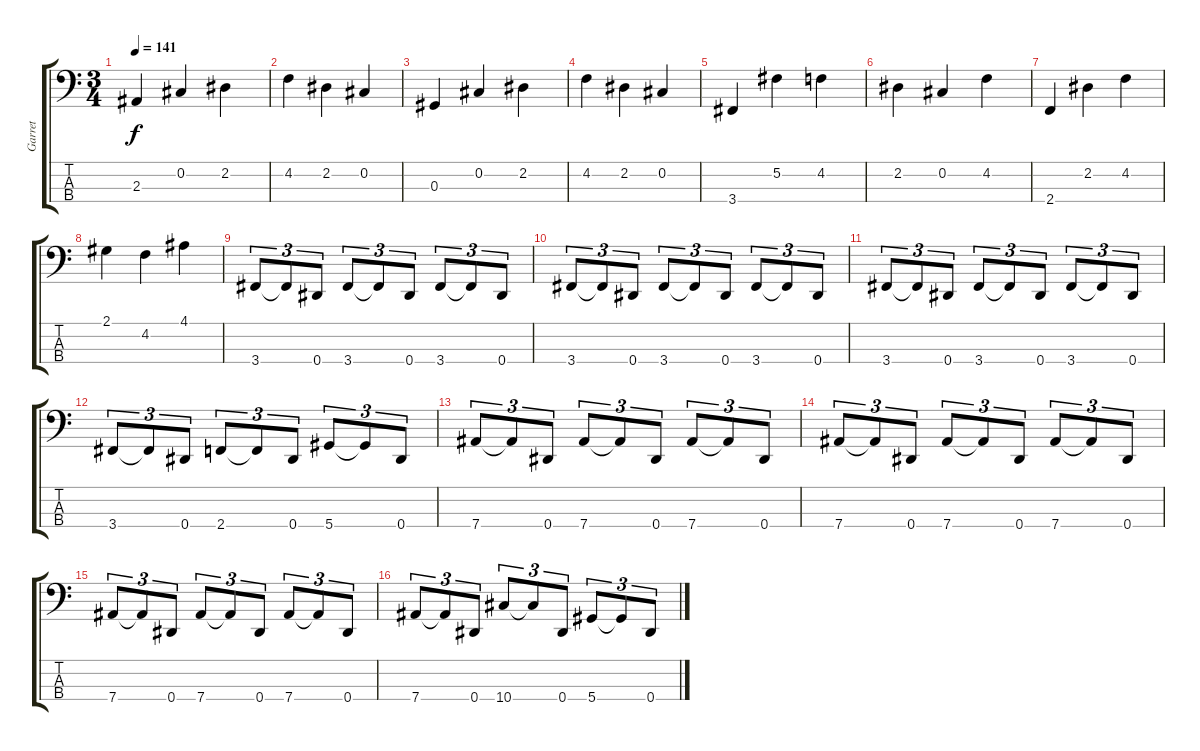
\track ("Garret" "Garret") {instrument electricbasspick}
\staff {score tabs}
\tuning (Gb2 Db2 Ab1 Eb1) {hide}
\ts (3 4)
\tempo 141
\clef f4
\ks c
2.3.4{dy f} 0.2.4 2.2.4 |
4.2.4 2.2.4 0.2.4 |
0.3.4 0.2.4 2.2.4 |
4.2.4 2.2.4 0.2.4 |
3.4.4 5.2.4 4.2.4 |
2.2.4 0.2.4 4.2.4 |
2.4.4 2.2.4 4.2.4 |
2.1.4 4.2.4 4.1.4 |
3.4.8{tu (3 2)} 3.4{t}.8{tu (3 2)} 0.4.8{tu (3 2)} 3.4.8{tu (3 2)} 3.4{t}.8{tu (3 2)} 0.4.8{tu (3 2)} 3.4.8{tu (3 2)} 3.4{t}.8{tu (3 2)} 0.4.8{tu (3 2)} |
3.4.8{tu (3 2)} 3.4{t}.8{tu (3 2)} 0.4.8{tu (3 2)} 3.4.8{tu (3 2)} 3.4{t}.8{tu (3 2)} 0.4.8{tu (3 2)} 3.4.8{tu (3 2)} 3.4{t}.8{tu (3 2)} 0.4.8{tu (3 2)} |
3.4.8{tu (3 2)} 3.4{t}.8{tu (3 2)} 0.4.8{tu (3 2)} 3.4.8{tu (3 2)} 3.4{t}.8{tu (3 2)} 0.4.8{tu (3 2)} 3.4.8{tu (3 2)} 3.4{t}.8{tu (3 2)} 0.4.8{tu (3 2)} |
3.4.8{tu (3 2)} 3.4{t}.8{tu (3 2)} 0.4.8{tu (3 2)} 2.4.8{tu (3 2)} 2.4{t}.8{tu (3 2)} 0.4.8{tu (3 2)} 5.4.8{tu (3 2)} 5.4{t}.8{tu (3 2)} 0.4.8{tu (3 2)} |
7.4.8{tu (3 2)} 7.4{t}.8{tu (3 2)} 0.4.8{tu (3 2)} 7.4.8{tu (3 2)} 7.4{t}.8{tu (3 2)} 0.4.8{tu (3 2)} 7.4.8{tu (3 2)} 7.4{t}.8{tu (3 2)} 0.4.8{tu (3 2)} |
7.4.8{tu (3 2)} 7.4{t}.8{tu (3 2)} 0.4.8{tu (3 2)} 7.4.8{tu (3 2)} 7.4{t}.8{tu (3 2)} 0.4.8{tu (3 2)} 7.4.8{tu (3 2)} 7.4{t}.8{tu (3 2)} 0.4.8{tu (3 2)} |
7.4.8{tu (3 2)} 7.4{t}.8{tu (3 2)} 0.4.8{tu (3 2)} 7.4.8{tu (3 2)} 7.4{t}.8{tu (3 2)} 0.4.8{tu (3 2)} 7.4.8{tu (3 2)} 7.4{t}.8{tu (3 2)} 0.4.8{tu (3 2)} |
7.4.8{tu (3 2)} 7.4{t}.8{tu (3 2)} 0.4.8{tu (3 2)} 10.4.8{tu (3 2)} 10.4{t}.8{tu (3 2)} 0.4.8{tu (3 2)} 5.4.8{tu (3 2)} 5.4{t}.8{tu (3 2)} 0.4.8{tu (3 2)}
